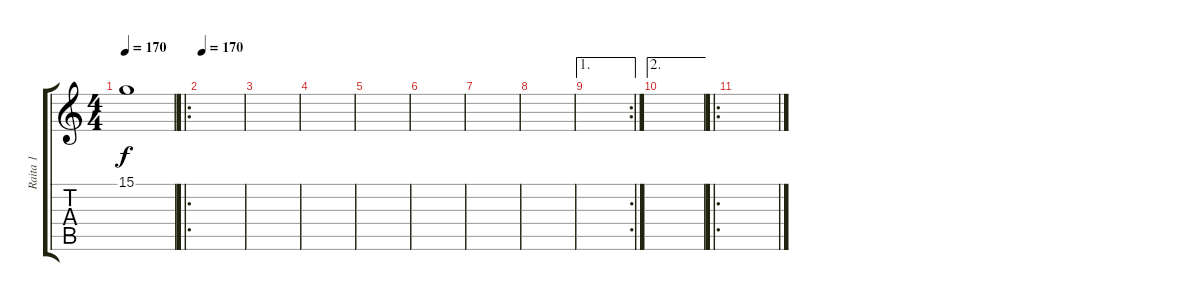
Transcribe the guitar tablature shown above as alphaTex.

\track ("Raita 1" "Raita 1") {instrument pad1newage}
\staff {score tabs}
\tuning (E4 B3 G3 D3 A2 E2) {hide}
\ts (4 4)
\tempo 170
\clef g2
\ks c
15.1.1{dy f} |
\ro
\tempo 170
|
|
|
|
|
|
|
\ae 1
\rc 2
|
\ae 2
|
\ro
